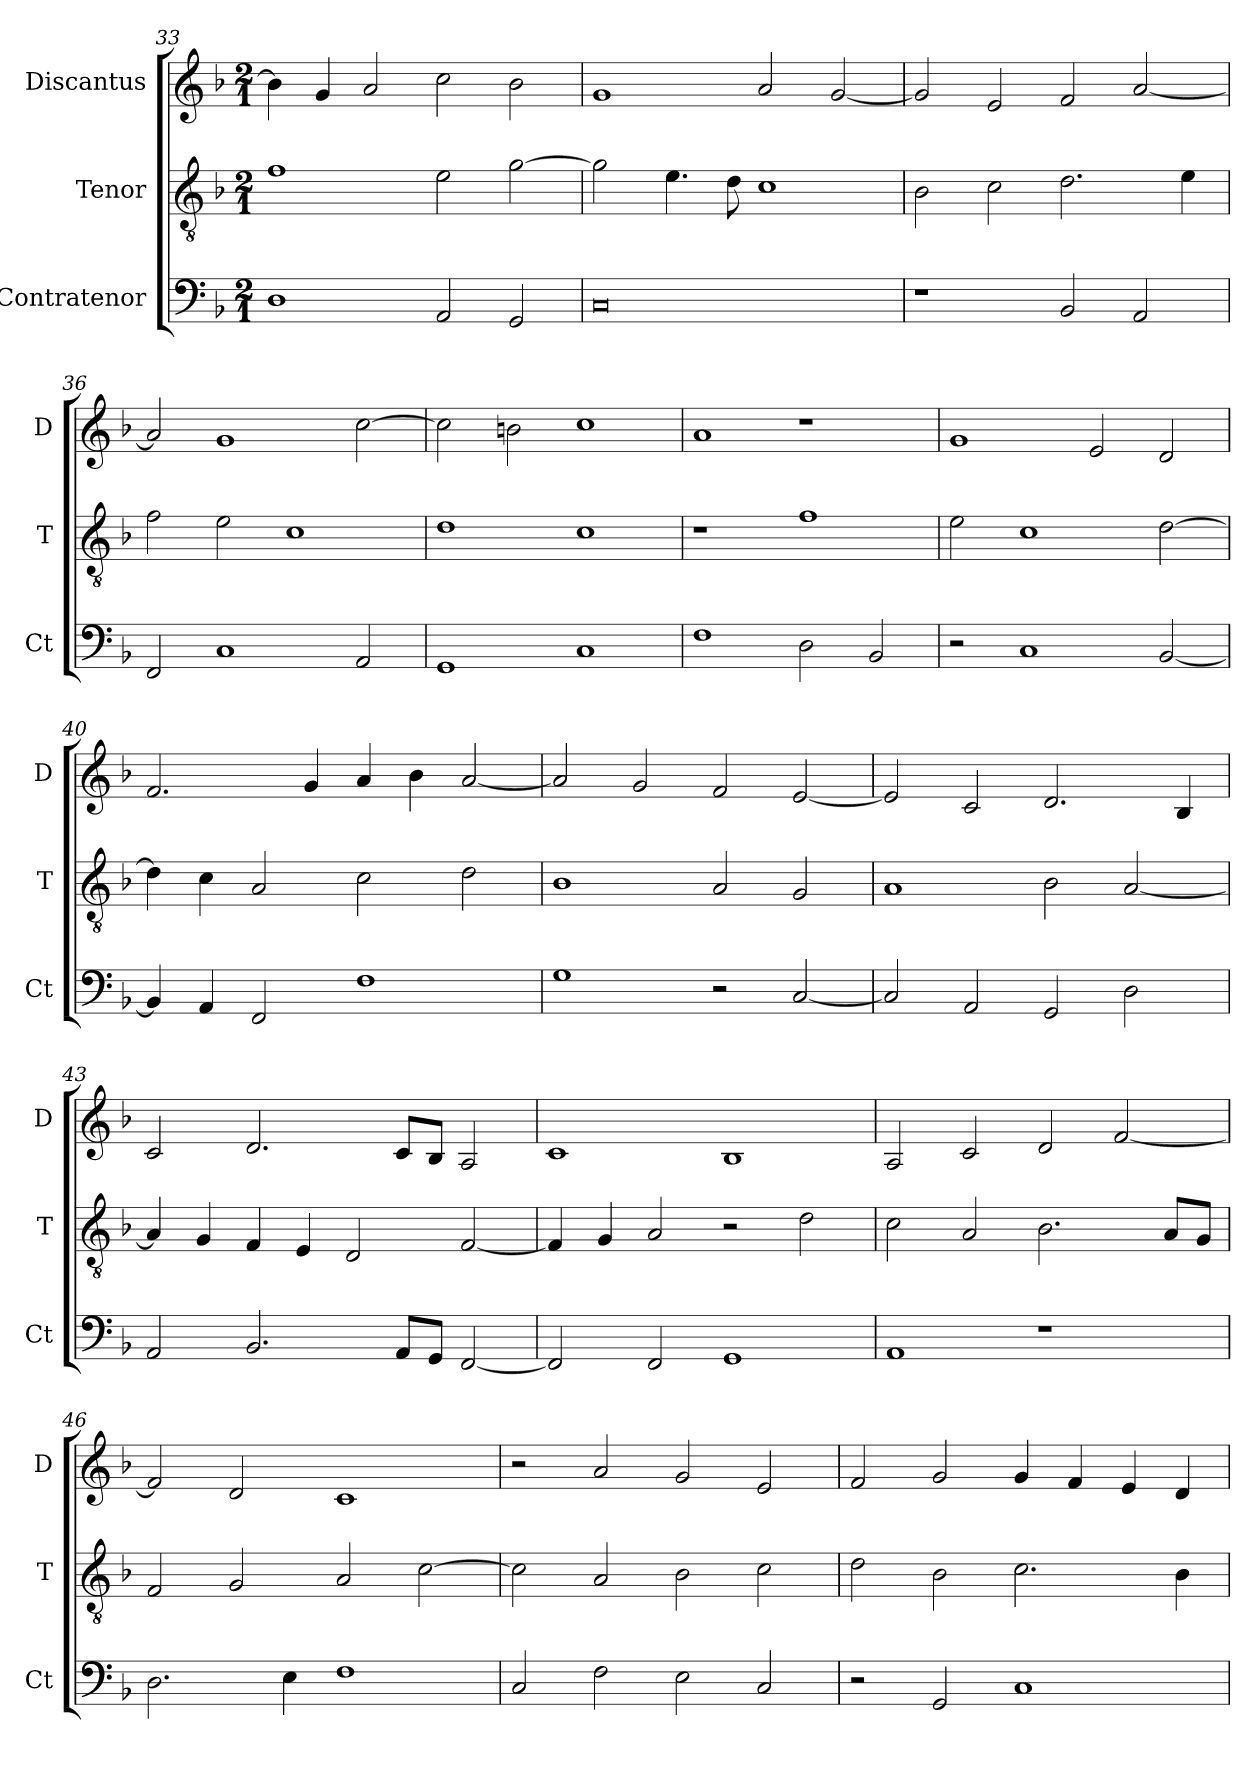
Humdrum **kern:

**kern	**kern	**kern
*part3	*part2	*part1
*staff3	*staff2	*staff1
*I"Contratenor	*I"Tenor	*I"Discantus
*I'Ct	*I'T	*I'D
*clefF4	*clefGv2	*clefG2
*k[b-]	*k[b-]	*k[b-]
*M2/1	*M2/1	*M2/1
=33	=33	=33
1D	1f	4b-\]
.	.	4g/
.	.	2a/
2AA/	2e\	2cc\
2GG/	[2g\	2b-\
=34	=34	=34
0C	2g\]	1g
.	4.e\	.
.	8d\	.
.	1c	2a/
.	.	[2g/
=35	=35	=35
1r	2B-\	2g/]
.	2c\	2e/
2BB-/	2.d\	2f/
2AA/	.	[2a/
.	4e\	.
=36	=36	=36
2FF/	2f\	2a/]
1C	2e\	1g
.	1c	.
2AA/	.	[2cc\
=37	=37	=37
1GG	1d	2cc\]
.	.	2bn\
1C	1c	1cc
=38	=38	=38
1F	1r	1a
2D\	1f	1r
2BB-/	.	.
=39	=39	=39
2r	2e\	1g
1C	1c	.
.	.	2e/
[2BB-/	[2d\	2d/
=40	=40	=40
4BB-/]	4d\]	2.f/
4AA/	4c\	.
2FF/	2A/	.
.	.	4g/
1F	2c\	4a/
.	.	4b-\
.	2d\	[2a/
=41	=41	=41
1G	1B-	2a/]
.	.	2g/
2r	2A/	2f/
[2C/	2G/	[2e/
=42	=42	=42
2C/]	1A	2e/]
2AA/	.	2c/
2GG/	2B-\	2.d/
2D\	[2A/	.
.	.	4B-/
=43	=43	=43
2AA/	4A/]	2c/
.	4G/	.
2.BB-/	4F/	2.d/
.	4E/	.
.	2D/	.
8AA/L	.	8c/L
8GG/J	.	8B-/J
[2FF/	[2F/	2A/
=44	=44	=44
2FF/]	4F/]	1c
.	4G/	.
2FF/	2A/	.
1GG	2r	1B-
.	2d\	.
=45	=45	=45
1AA	2c\	2A/
.	2A/	2c/
1r	2.B-\	2d/
.	.	[2f/
.	8A/L	.
.	8G/J	.
=46	=46	=46
2.D\	2F/	2f/]
.	2G/	2d/
4E\	.	.
1F	2A/	1c
.	[2c\	.
=47	=47	=47
2C/	2c\]	2r
2F\	2A/	2a/
2E\	2B-\	2g/
2C/	2c\	2e/
=48	=48	=48
2r	2d\	2f/
2GG/	2B-\	2g/
1C	2.c\	4g/
.	.	4f/
.	.	4e/
.	4B-\	4d/
=	=	=
*-	*-	*-
